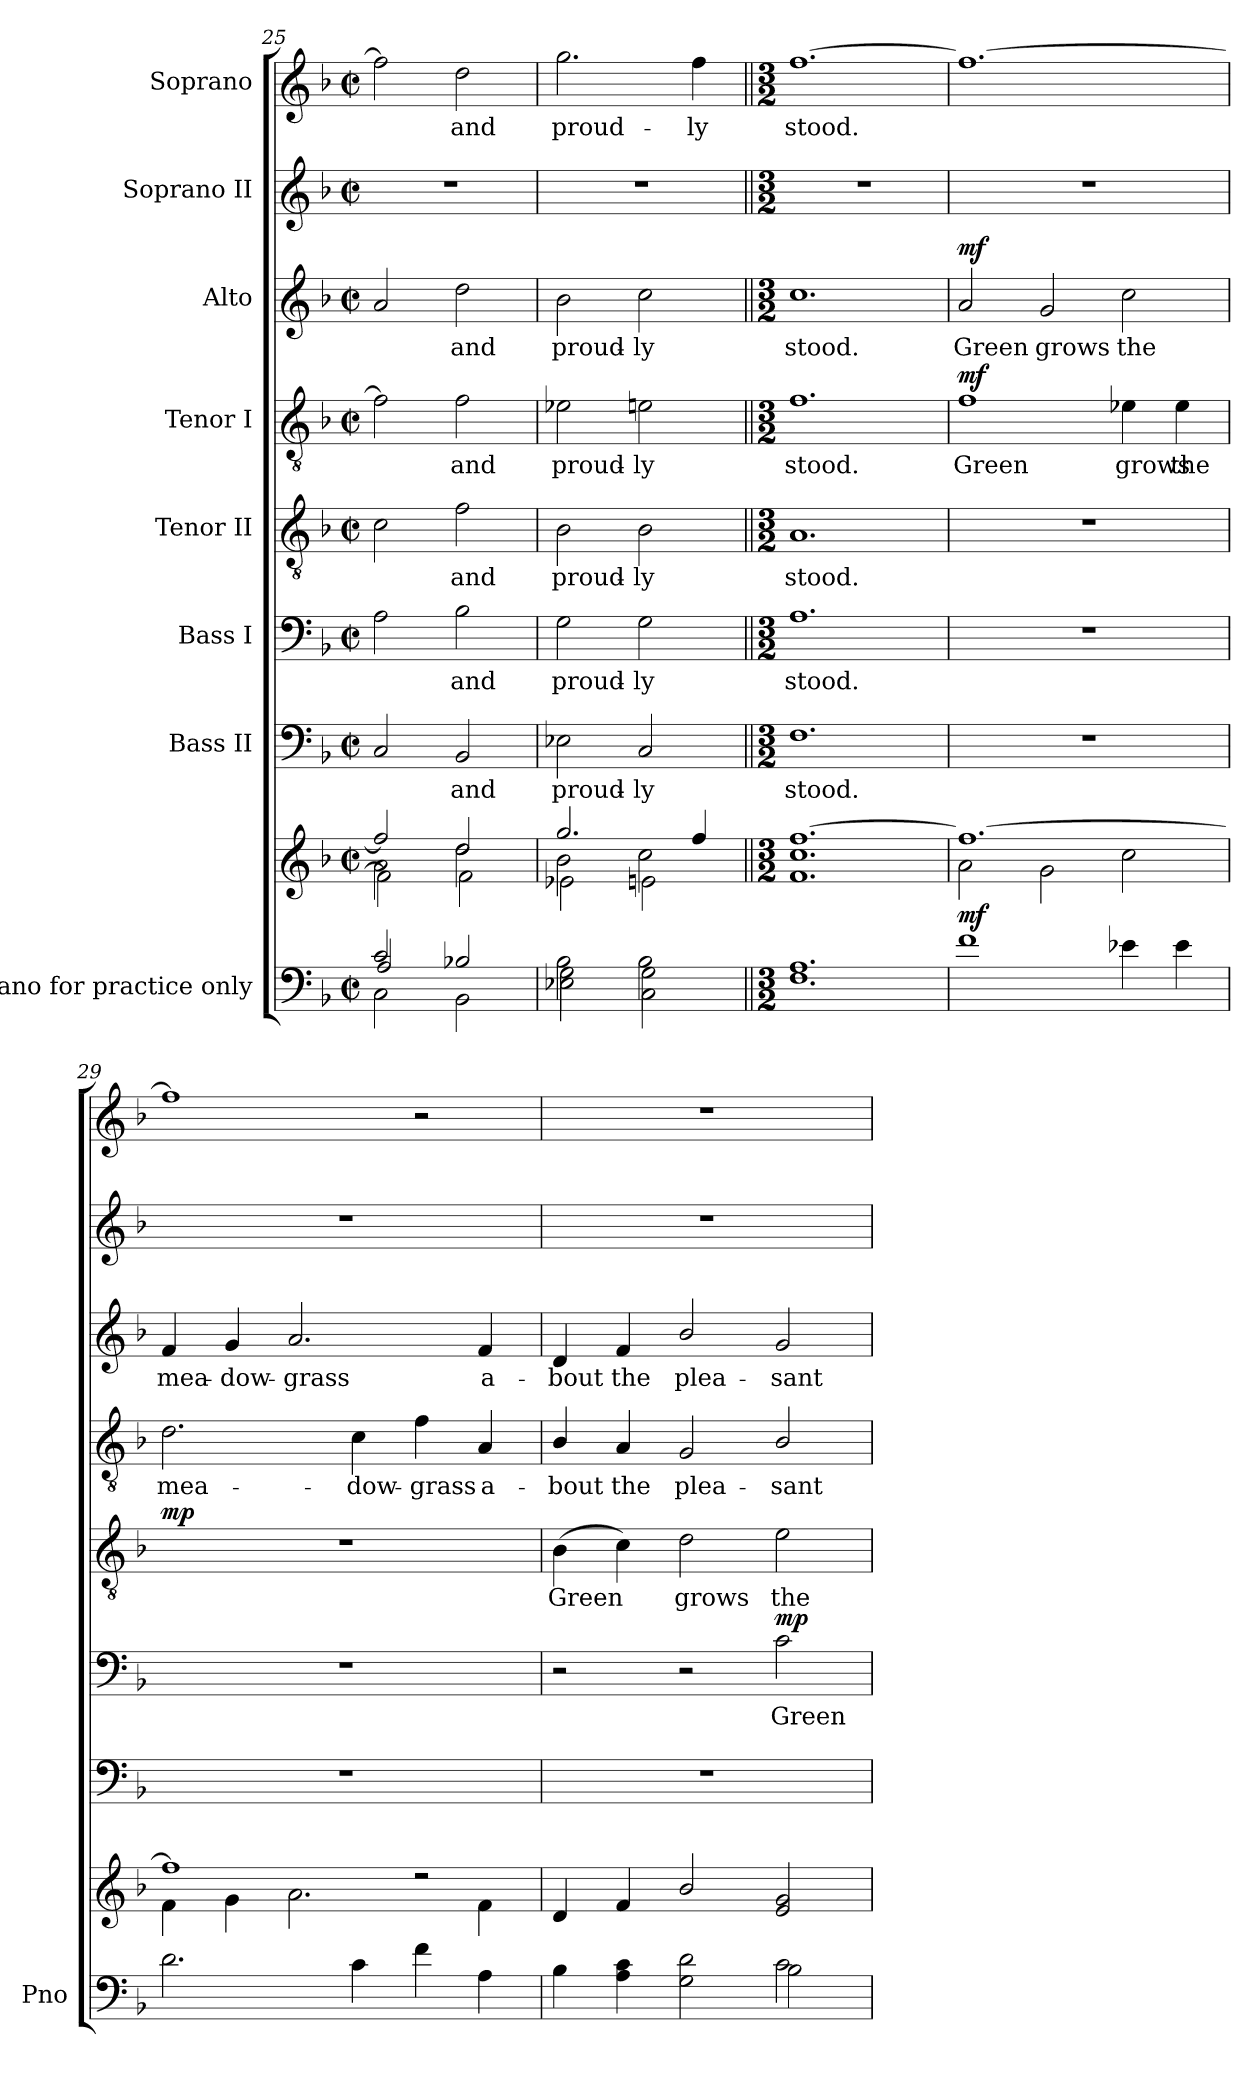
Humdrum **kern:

**kern	**kern	**dynam	**kern	**text	**kern	**text	**dynam	**kern	**text	**dynam	**kern	**text	**dynam	**kern	**text	**dynam	**kern	**kern	**text
*part8	*part8	*part8	*part7	*part7	*part6	*part6	*part6	*part5	*part5	*part5	*part4	*part4	*part4	*part3	*part3	*part3	*part2	*part1	*part1
*staff9	*staff8	*staff8/9	*staff7	*staff7	*staff6	*staff6	*staff6	*staff5	*staff5	*staff5	*staff4	*staff4	*staff4	*staff3	*staff3	*staff3	*staff2	*staff1	*staff1
*I"Piano for practice only	*	*	*I"Bass II	*	*I"Bass I	*	*	*I"Tenor II	*	*	*I"Tenor I	*	*	*I"Alto	*	*	*I"Soprano II	*I"Soprano	*
*I'Pno	*	*	*	*	*	*	*	*	*	*	*	*	*	*	*	*	*	*	*
*clefF4	*clefG2	*	*clefF4	*	*clefF4	*	*	*clefGv2	*	*	*clefGv2	*	*	*clefG2	*	*	*clefG2	*clefG2	*
*k[b-]	*k[b-]	*	*k[b-]	*	*k[b-]	*	*	*k[b-]	*	*	*k[b-]	*	*	*k[b-]	*	*	*k[b-]	*k[b-]	*
*M2/2	*M2/2	*	*M2/2	*	*M2/2	*	*	*M2/2	*	*	*M2/2	*	*	*M2/2	*	*	*M2/2	*M2/2	*
*met(c|)	*met(c|)	*	*met(c|)	*	*met(c|)	*	*	*met(c|)	*	*	*met(c|)	*	*	*met(c|)	*	*	*met(c|)	*met(c|)	*
=25	=25	=25	=25	=25	=25	=25	=25	=25	=25	=25	=25	=25	=25	=25	=25	=25	=25	=25	=25
*^	*^	*	*	*	*	*	*	*	*	*	*	*	*	*	*	*	*	*	*
*	*^	*	*^	*	*	*	*	*	*	*	*	*	*	*	*	*	*	*	*	*	*
2c/	2A/	2C\	2ff/]	2a\	2f\]	.	2C/	.	2A\	.	.	2c\	.	.	2f\]	.	.	2a/	.	.	1r	2ff\]	.
!	!	!	!	!	!	!	!	!LO:LY:b	!	!LO:LY:b	!	!	!LO:LY:b	!	!	!LO:LY:b	!	!	!LO:LY:b	!	!	!	!LO:LY:b
2B-X/	2ryy	2BB-\	2dd\	2dd/	2f\	.	2BB-/	and	2B-\	and	.	2f\	and	.	2f\	and	.	2dd\	and	.	.	2dd\	and
=26	=26	=26	=26	=26	=26	=26	=26	=26	=26	=26	=26	=26	=26	=26	=26	=26	=26	=26	=26	=26	=26	=26	=26
!	!	!	!	!	!	!	!	!LO:LY:b	!	!LO:LY:b	!	!	!LO:LY:b	!	!	!LO:LY:b	!	!	!LO:LY:b	!	!	!	!LO:LY:b
2B-\	2G\	2E-X\	2.gg/	2b-\	2e-X\	.	2E-X\	proud-	2G\	proud-	.	2B-\	proud-	.	2e-X\	proud-	.	2b-\	proud-	.	1r	2.gg\	proud-
!	!	!	!	!	!	!	!	!LO:LY:b	!	!LO:LY:b	!	!	!LO:LY:b	!	!	!LO:LY:b	!	!	!LO:LY:b	!	!	!	!
2B-\	2G\	2C\	.	2cc\	2en\	.	2C/	-ly	2G\	-ly	.	2B-\	-ly	.	2en\	-ly	.	2cc\	-ly	.	.	.	.
!	!	!	!	!	!	!	!	!	!	!	!	!	!	!	!	!	!	!	!	!	!	!	!LO:LY:b
.	.	.	4ff/	.	.	.	.	.	.	.	.	.	.	.	.	.	.	.	.	.	.	4ff\	-ly
*v	*v	*v	*	*	*	*	*	*	*	*	*	*	*	*	*	*	*	*	*	*	*	*	*
=27||	=27||	=27||	=27||	=27||	=27||	=27||	=27||	=27||	=27||	=27||	=27||	=27||	=27||	=27||	=27||	=27||	=27||	=27||	=27||	=27||	=27||
*M3/2	*M3/2	*	*	*	*M3/2	*	*M3/2	*	*	*M3/2	*	*	*M3/2	*	*	*M3/2	*	*	*M3/2	*M3/2	*
*^	*	*	*	*	*	*	*	*	*	*	*	*	*	*	*	*	*	*	*	*	*
!	!	!	!	!	!	!	!LO:LY:b	!	!LO:LY:b	!	!	!LO:LY:b	!	!	!LO:LY:b	!	!	!LO:LY:b	!	!	!	!LO:LY:b
1.A	1.F	[1.ff	1.cc	1.f	.	1.F	stood.	1.A	stood.	.	1.A	stood.	.	1.f	stood.	.	1.cc	stood.	.	1.r	[1.ff	stood.
=28	=28	=28	=28	=28	=28	=28	=28	=28	=28	=28	=28	=28	=28	=28	=28	=28	=28	=28	=28	=28	=28	=28
!	!	!	!	!	!LO:DY:b	!	!	!	!	!	!	!	!	!	!LO:LY:b	!LO:DY:a	!	!LO:LY:b	!LO:DY:a	!	!	!
*v	*v	*	*	*	*	*	*	*	*	*	*	*	*	*	*	*	*	*	*	*	*	*
*	*	*v	*v	*	*	*	*	*	*	*	*	*	*	*	*	*	*	*	*	*	*
1f	1.ff_	2a\	mf	1.r	.	1.r	.	.	1.r	.	.	1f	Green	mf	2a/	Green	mf	1.r	1.ff_	.
!	!	!	!	!	!	!	!	!	!	!	!	!	!	!	!	!LO:LY:b	!	!	!	!
.	.	2g\	.	.	.	.	.	.	.	.	.	.	.	.	2g/	grows	.	.	.	.
!	!	!	!	!	!	!	!	!	!	!	!	!	!LO:LY:b	!	!	!LO:LY:b	!	!	!	!
4e-X\	.	2cc\	.	.	.	.	.	.	.	.	.	4e-X\	grows	.	2cc\	the	.	.	.	.
!	!	!	!	!	!	!	!	!	!	!	!	!	!LO:LY:b	!	!	!	!	!	!	!
4e-\	.	.	.	.	.	.	.	.	.	.	.	4e-\	the	.	.	.	.	.	.	.
=29	=29	=29	=29	=29	=29	=29	=29	=29	=29	=29	=29	=29	=29	=29	=29	=29	=29	=29	=29	=29
!	!	!	!	!	!	!	!	!	!	!	!LO:DY:a	!	!LO:LY:b	!	!	!LO:LY:b	!	!	!	!
2.d\	1ff]	4f\	.	1.r	.	1.r	.	.	1.r	.	mp	2.d\	mea-	.	4f/	mea-	.	1.r	1ff]	.
!	!	!	!	!	!	!	!	!	!	!	!	!	!	!	!	!LO:LY:b	!	!	!	!
.	.	4g\	.	.	.	.	.	.	.	.	.	.	.	.	4g/	-dow-	.	.	.	.
!	!	!	!	!	!	!	!	!	!	!	!	!	!	!	!	!LO:LY:b	!	!	!	!
.	.	2.a\	.	.	.	.	.	.	.	.	.	.	.	.	2.a/	-grass	.	.	.	.
!	!	!	!	!	!	!	!	!	!	!	!	!	!LO:LY:b	!	!	!	!	!	!	!
4c\	.	.	.	.	.	.	.	.	.	.	.	4c\	-dow-	.	.	.	.	.	.	.
!	!	!	!	!	!	!	!	!	!	!	!	!	!LO:LY:b	!	!	!	!	!	!	!
4f\	2r	.	.	.	.	.	.	.	.	.	.	4f\	-grass	.	.	.	.	.	2r	.
!	!	!	!	!	!	!	!	!	!	!	!	!	!LO:LY:b	!	!	!LO:LY:b	!	!	!	!
4A\	.	4f\	.	.	.	.	.	.	.	.	.	4A/	a-	.	4f/	a-	.	.	.	.
=30	=30	=30	=30	=30	=30	=30	=30	=30	=30	=30	=30	=30	=30	=30	=30	=30	=30	=30	=30	=30
*^	*	*	*	*	*	*	*	*	*	*	*	*	*	*	*	*	*	*	*	*
!	!	!	!	!	!	!	!	!	!	!	!LO:LY:b	!	!	!LO:LY:b	!	!	!LO:LY:b	!	!	!	!
*	*	*v	*v	*	*	*	*	*	*	*	*	*	*	*	*	*	*	*	*	*	*
4B-\	1ryy	4d/	.	1.r	.	2r	.	.	(4B-\	Green	.	4B-/	-bout	.	4d/	-bout	.	1.r	1.r	.
!	!	!	!	!	!	!	!	!	!	!	!	!	!LO:LY:b	!	!	!LO:LY:b	!	!	!	!
4A\ 4c\	.	4f/	.	.	.	.	.	.	4c\)	.	.	4A/	the	.	4f/	the	.	.	.	.
!	!	!	!	!	!	!	!	!	!	!LO:LY:b	!	!	!LO:LY:b	!	!	!LO:LY:b	!	!	!	!
2G\ 2d\	.	2b-/	.	.	.	2r	.	.	2d\	grows	.	2G/	plea-	.	2b-/	plea-	.	.	.	.
!	!	!	!	!	!	!	!LO:LY:b	!LO:DY:a	!	!LO:LY:b	!	!	!LO:LY:b	!	!	!LO:LY:b	!	!	!	!
2c\	2B-\	2e/ 2g/	.	.	.	2c\	Green	mp	2e\	the	.	2B-/	-sant	.	2g/	-sant	.	.	.	.
*v	*v	*	*	*	*	*	*	*	*	*	*	*	*	*	*	*	*	*	*	*
=	=	=	=	=	=	=	=	=	=	=	=	=	=	=	=	=	=	=	=
*-	*-	*-	*-	*-	*-	*-	*-	*-	*-	*-	*-	*-	*-	*-	*-	*-	*-	*-	*-
